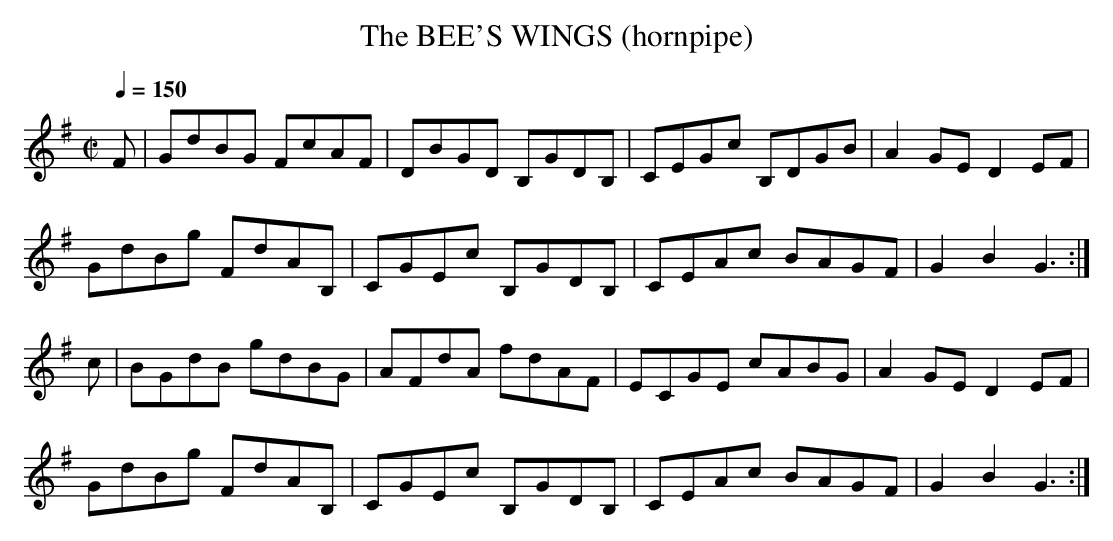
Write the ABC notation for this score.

X:1
T:BEE'S WINGS (hornpipe), The
M:C|
Q:1/4=150
K:G % source key Bb
F|GdBG FcAF|DBGD B,GDB,|CEGc B,DGB|A2GE D2EF|
GdBg FdAB,|CGEc B,GDB,|CEAc BAGF|G2 B2 G3 :|
c|BGdB gdBG|AFdA fdAF|ECGE cABG|A2GE D2 EF|
GdBg FdAB,|CGEc B,GDB,|CEAc BAGF|G2 B2 G3 :|
